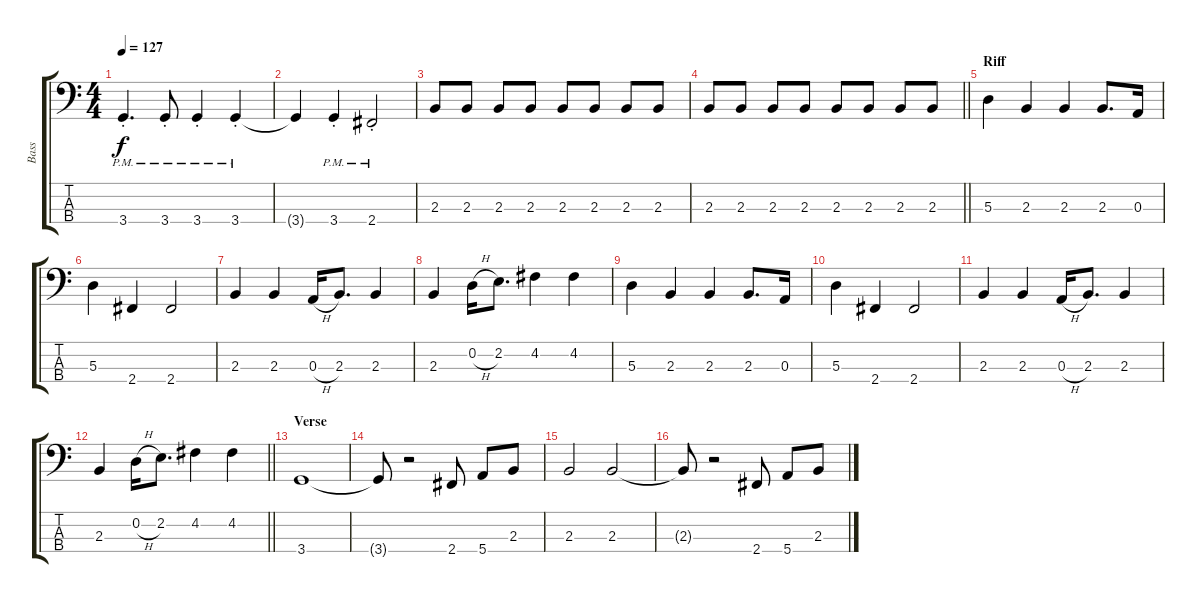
\track ("Bass" "Bass") {instrument electricbassfinger}
\staff {score tabs}
\tuning (G2 D2 A1 E1) {hide}
\ts (4 4)
\tempo 127
\clef f4
\ks c
3.4{pm st}.4{d dy f} 3.4{pm st}.8 3.4{pm st}.4 3.4{pm st}.4 |
3.4{t}.4 3.4{pm st}.4 2.4{pm st}.2 |
2.3.8 2.3.8 2.3.8 2.3.8 2.3.8 2.3.8 2.3.8 2.3.8 |
\barLineRight lightlight
2.3.8 2.3.8 2.3.8 2.3.8 2.3.8 2.3.8 2.3.8 2.3.8 |
\section ("" "Riff")
5.3.4 2.3.4 2.3.4 2.3.8{d} 0.3.16 |
5.3.4 2.4.4 2.4.2 |
2.3.4 2.3.4 0.3{h}.16 2.3.8{d} 2.3.4 |
2.3.4 0.2{h}.16 2.2.8{d} 4.2.4 4.2.4 |
5.3.4 2.3.4 2.3.4 2.3.8{d} 0.3.16 |
5.3.4 2.4.4 2.4.2 |
2.3.4 2.3.4 0.3{h}.16 2.3.8{d} 2.3.4 |
\barLineRight lightlight
2.3.4 0.2{h}.16 2.2.8{d} 4.2.4 4.2.4 |
\section ("" "Verse")
3.4.1 |
3.4{t}.8 r.2 2.4.8 5.4.8 2.3.8 |
2.3.2 2.3.2 |
2.3{t}.8 r.2 2.4.8 5.4.8 2.3.8
